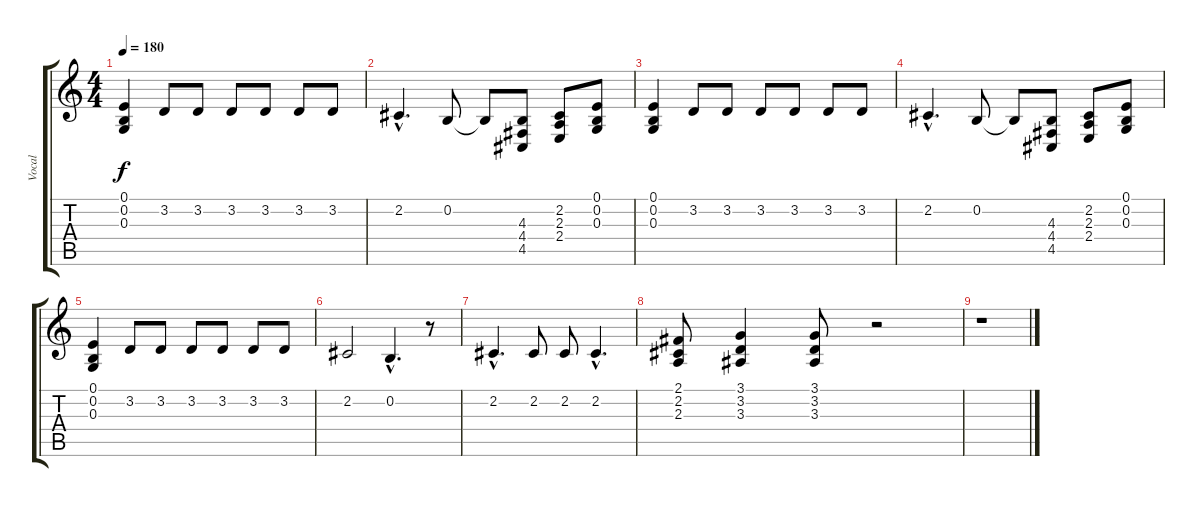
\track ("Vocal" "Vocal") {instrument honkytonkpiano}
\staff {score tabs}
\tuning (E4 B3 G3 D3 A2 E2) {hide}
\ts (4 4)
\tempo 180
\clef g2
\ks c
(0.1 0.2 0.3).4{dy f} 3.2.8 3.2.8 3.2.8 3.2.8 3.2.8 3.2.8 |
2.2{hac}.4{d} 0.2.8 0.2{t}.8 (4.3 4.4 4.5).8 (2.2 2.3 2.4).8 (0.1 0.2 0.3).8 |
(0.1 0.2 0.3).4 3.2.8 3.2.8 3.2.8 3.2.8 3.2.8 3.2.8 |
2.2{hac}.4{d} 0.2.8 0.2{t}.8 (4.3 4.4 4.5).8 (2.2 2.3 2.4).8 (0.1 0.2 0.3).8 |
(0.1 0.2 0.3).4 3.2.8 3.2.8 3.2.8 3.2.8 3.2.8 3.2.8 |
2.2.2 0.2{hac}.4{d} r.8 |
2.2{hac}.4{d} 2.2.8 2.2.8 2.2{hac}.4{d} |
(2.1 2.2 2.3).8 (3.1 3.2 3.3).4 (3.1 3.2 3.3).8 r.2 |
r.1
